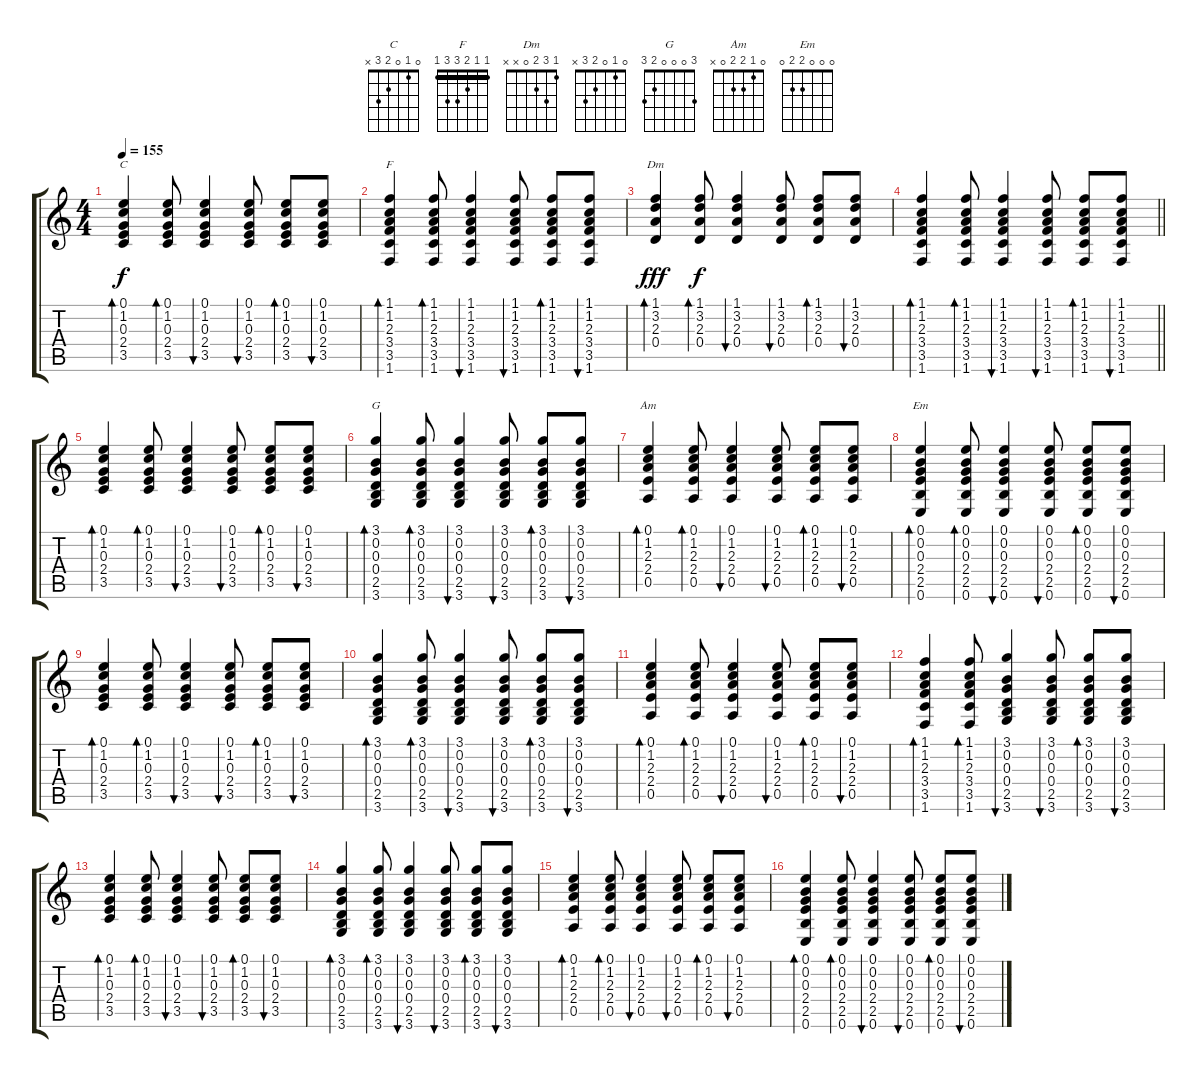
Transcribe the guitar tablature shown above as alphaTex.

\track "" {instrument acousticguitarnylon}
\staff {score tabs}
\tuning (E4 B3 G3 D3 A2 E2) {hide}
\chord ("C" 0 1 0 2 3 x)
\chord ("F" 1 1 2 3 3 1) {barre 1}
\chord ("Dm" 1 3 2 0 x x)
\chord ("" 0 1 0 2 3 x)
\chord ("G" 3 0 0 0 2 3)
\chord ("Am" 0 1 2 2 0 x)
\chord ("Em" 0 0 0 2 2 0)
\ts (4 4)
\tempo 155
\clef g2
\ks c
(0.1 1.2 0.3 2.4 3.5).4{bd 60 ch "C" dy f} (0.1 1.2 0.3 2.4 3.5).8{bd 60} (0.1 1.2 0.3 2.4 3.5).4{bu 60} (0.1 1.2 0.3 2.4 3.5).8{bu 60} (0.1 1.2 0.3 2.4 3.5).8{bd 60} (0.1 1.2 0.3 2.4 3.5).8{bu 60} |
(1.1 1.2 2.3 3.4 3.5 1.6).4{bd 60 ch "F"} (1.1 1.2 2.3 3.4 3.5 1.6).8{bd 60} (1.1 1.2 2.3 3.4 3.5 1.6).4{bu 60} (1.1 1.2 2.3 3.4 3.5 1.6).8{bu 60} (1.1 1.2 2.3 3.4 3.5 1.6).8{bd 60} (1.1 1.2 2.3 3.4 3.5 1.6).8{bu 60} |
(1.1 3.2 2.3 0.4).4{bd 60 ch "Dm" dy fff} (1.1 3.2 2.3 0.4).8{bd 60 dy f} (1.1 3.2 2.3 0.4).4{bu 60} (1.1 3.2 2.3 0.4).8{bu 60} (1.1 3.2 2.3 0.4).8{bd 60} (1.1 3.2 2.3 0.4).8{bu 60} |
\barLineRight lightlight
(1.1 1.2 2.3 3.4 3.5 1.6).4{bd 60} (1.1 1.2 2.3 3.4 3.5 1.6).8{bd 60} (1.1 1.2 2.3 3.4 3.5 1.6).4{bu 60} (1.1 1.2 2.3 3.4 3.5 1.6).8{bu 60} (1.1 1.2 2.3 3.4 3.5 1.6).8{bd 60} (1.1 1.2 2.3 3.4 3.5 1.6).8{bu 60} |
\section ("" "")
(0.1 1.2 0.3 2.4 3.5).4{bd 60} (0.1 1.2 0.3 2.4 3.5).8{bd 60} (0.1 1.2 0.3 2.4 3.5).4{bu 60 ch ""} (0.1 1.2 0.3 2.4 3.5).8{bu 60} (0.1 1.2 0.3 2.4 3.5).8{bd 60} (0.1 1.2 0.3 2.4 3.5).8{bu 60} |
(3.1 0.2 0.3 0.4 2.5 3.6).4{bd 60 ch "G"} (3.1 0.2 0.3 0.4 2.5 3.6).8{bd 60} (3.1 0.2 0.3 0.4 2.5 3.6).4{bu 60} (3.1 0.2 0.3 0.4 2.5 3.6).8{bu 60} (3.1 0.2 0.3 0.4 2.5 3.6).8{bd 60} (3.1 0.2 0.3 0.4 2.5 3.6).8{bu 60} |
(0.1 1.2 2.3 2.4 0.5).4{bd 60 ch "Am"} (0.1 1.2 2.3 2.4 0.5).8{bd 60} (0.1 1.2 2.3 2.4 0.5).4{bu 60} (0.1 1.2 2.3 2.4 0.5).8{bu 60} (0.1 1.2 2.3 2.4 0.5).8{bd 60} (0.1 1.2 2.3 2.4 0.5).8{bu 60} |
(0.1 0.2 0.3 2.4 2.5 0.6).4{bd 60 ch "Em"} (0.1 0.2 0.3 2.4 2.5 0.6).8{bd 60} (0.1 0.2 0.3 2.4 2.5 0.6).4{bu 60} (0.1 0.2 0.3 2.4 2.5 0.6).8{bu 60} (0.1 0.2 0.3 2.4 2.5 0.6).8{bd 60} (0.1 0.2 0.3 2.4 2.5 0.6).8{bu 60} |
(0.1 1.2 0.3 2.4 3.5).4{bd 60} (0.1 1.2 0.3 2.4 3.5).8{bd 60} (0.1 1.2 0.3 2.4 3.5).4{bu 60} (0.1 1.2 0.3 2.4 3.5).8{bu 60} (0.1 1.2 0.3 2.4 3.5).8{bd 60} (0.1 1.2 0.3 2.4 3.5).8{bu 60} |
(3.1 0.2 0.3 0.4 2.5 3.6).4{bd 60} (3.1 0.2 0.3 0.4 2.5 3.6).8{bd 60} (3.1 0.2 0.3 0.4 2.5 3.6).4{bu 60} (3.1 0.2 0.3 0.4 2.5 3.6).8{bu 60} (3.1 0.2 0.3 0.4 2.5 3.6).8{bd 60} (3.1 0.2 0.3 0.4 2.5 3.6).8{bu 60} |
(0.1 1.2 2.3 2.4 0.5).4{bd 60} (0.1 1.2 2.3 2.4 0.5).8{bd 60} (0.1 1.2 2.3 2.4 0.5).4{bu 60} (0.1 1.2 2.3 2.4 0.5).8{bu 60} (0.1 1.2 2.3 2.4 0.5).8{bd 60} (0.1 1.2 2.3 2.4 0.5).8{bu 60} |
(1.1 1.2 2.3 3.4 3.5 1.6).4{bd 60} (1.1 1.2 2.3 3.4 3.5 1.6).8{bd 60} (3.1 0.2 0.3 0.4 2.5 3.6).4{bu 60} (3.1 0.2 0.3 0.4 2.5 3.6).8{bu 60} (3.1 0.2 0.3 0.4 2.5 3.6).8{bd 60} (3.1 0.2 0.3 0.4 2.5 3.6).8{bu 60} |
(0.1 1.2 0.3 2.4 3.5).4{bd 60} (0.1 1.2 0.3 2.4 3.5).8{bd 60} (0.1 1.2 0.3 2.4 3.5).4{bu 60} (0.1 1.2 0.3 2.4 3.5).8{bu 60} (0.1 1.2 0.3 2.4 3.5).8{bd 60} (0.1 1.2 0.3 2.4 3.5).8{bu 60} |
(3.1 0.2 0.3 0.4 2.5 3.6).4{bd 60} (3.1 0.2 0.3 0.4 2.5 3.6).8{bd 60} (3.1 0.2 0.3 0.4 2.5 3.6).4{bu 60} (3.1 0.2 0.3 0.4 2.5 3.6).8{bu 60} (3.1 0.2 0.3 0.4 2.5 3.6).8{bd 60} (3.1 0.2 0.3 0.4 2.5 3.6).8{bu 60} |
(0.1 1.2 2.3 2.4 0.5).4{bd 60} (0.1 1.2 2.3 2.4 0.5).8{bd 60} (0.1 1.2 2.3 2.4 0.5).4{bu 60} (0.1 1.2 2.3 2.4 0.5).8{bu 60} (0.1 1.2 2.3 2.4 0.5).8{bd 60} (0.1 1.2 2.3 2.4 0.5).8{bu 60} |
(0.1 0.2 0.3 2.4 2.5 0.6).4{bd 60} (0.1 0.2 0.3 2.4 2.5 0.6).8{bd 60} (0.1 0.2 0.3 2.4 2.5 0.6).4{bu 60} (0.1 0.2 0.3 2.4 2.5 0.6).8{bu 60} (0.1 0.2 0.3 2.4 2.5 0.6).8{bd 60} (0.1 0.2 0.3 2.4 2.5 0.6).8{bu 60}
